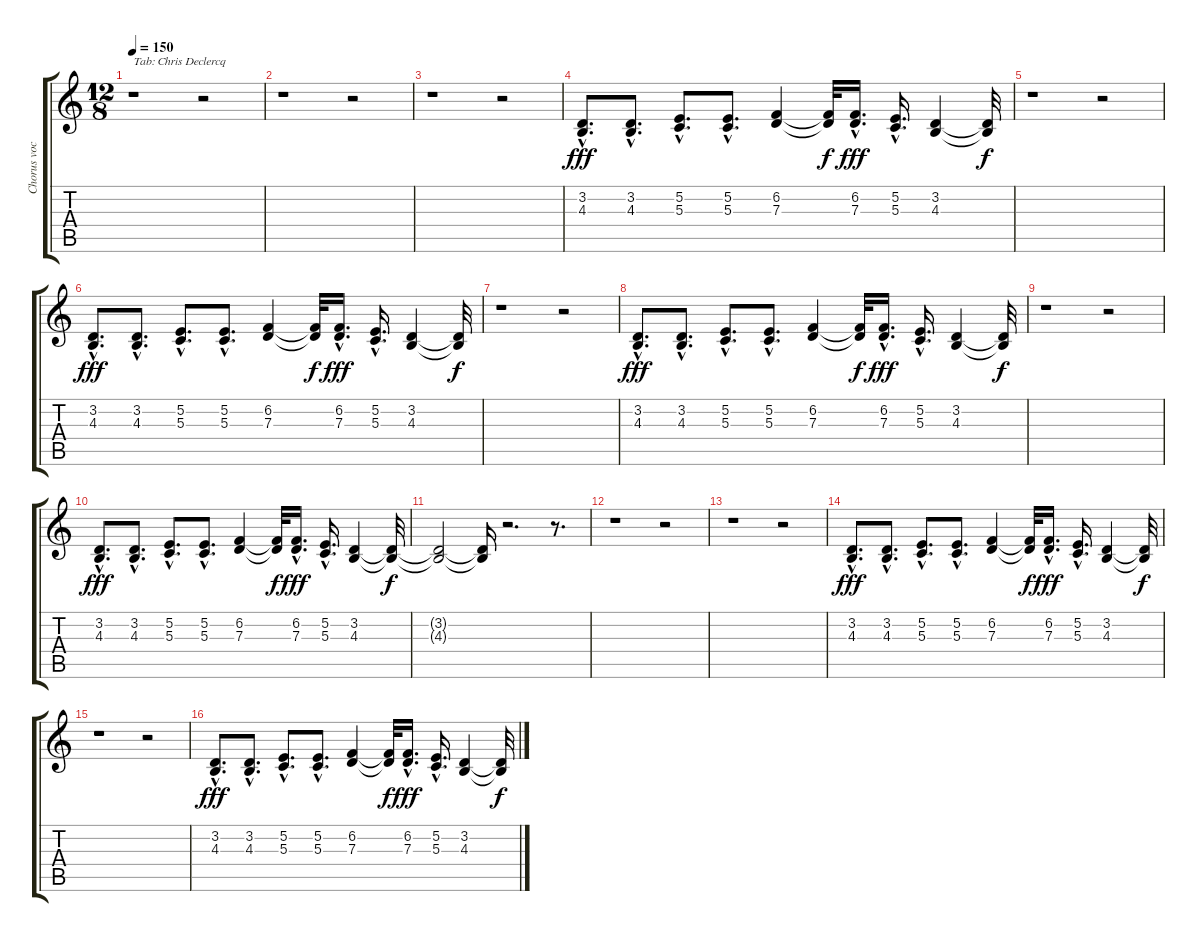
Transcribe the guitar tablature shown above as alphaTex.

\track ("Chorus vocals" "Chorus voc") {instrument pad4choir}
\staff {score tabs}
\tuning (E4 B3 G3 D3 A2 E2) {hide}
\ts (12 8)
\tempo 150
\clef g2
\ks c
r.1{txt "Tab: Chris Declercq" dy fff instrument pad4choir} r.2 |
r.1 r.2 |
r.1 r.2 |
(3.2{hac} 4.3{hac}).8{d} (3.2{hac} 4.3{hac}).8{d} (5.2{hac} 5.3{hac}).8{d} (5.2{hac} 5.3{hac}).8{d} (6.2 7.3).4 (6.2{t} 7.3{t}).32{dy f} (6.2{hac} 7.3{hac}).16{d dy fff} (5.2{hac} 5.3{hac}).16{d} (3.2 4.3).4 (3.2{t} 4.3{t}).32{dy f} |
r.1 r.2 |
(3.2{hac} 4.3{hac}).8{d dy fff} (3.2{hac} 4.3{hac}).8{d} (5.2{hac} 5.3{hac}).8{d} (5.2{hac} 5.3{hac}).8{d} (6.2 7.3).4 (6.2{t} 7.3{t}).32{dy f} (6.2{hac} 7.3{hac}).16{d dy fff} (5.2{hac} 5.3{hac}).16{d} (3.2 4.3).4 (3.2{t} 4.3{t}).32{dy f} |
r.1 r.2 |
(3.2{hac} 4.3{hac}).8{d dy fff} (3.2{hac} 4.3{hac}).8{d} (5.2{hac} 5.3{hac}).8{d} (5.2{hac} 5.3{hac}).8{d} (6.2 7.3).4 (6.2{t} 7.3{t}).32{dy f} (6.2{hac} 7.3{hac}).16{d dy fff} (5.2{hac} 5.3{hac}).16{d} (3.2 4.3).4 (3.2{t} 4.3{t}).32{dy f} |
r.1 r.2 |
(3.2{hac} 4.3{hac}).8{d dy fff} (3.2{hac} 4.3{hac}).8{d} (5.2{hac} 5.3{hac}).8{d} (5.2{hac} 5.3{hac}).8{d} (6.2 7.3).4 (6.2{t} 7.3{t}).32{dy f} (6.2{hac} 7.3{hac}).16{d dy fff} (5.2{hac} 5.3{hac}).16{d} (3.2 4.3).4 (3.2{t} 4.3{t}).32{dy f} |
(3.2{t} 4.3{t}).2 (3.2{t} 4.3{t}).16 r.2{d} r.8{d} |
r.1 r.2 |
r.1 r.2 |
(3.2{hac} 4.3{hac}).8{d dy fff} (3.2{hac} 4.3{hac}).8{d} (5.2{hac} 5.3{hac}).8{d} (5.2{hac} 5.3{hac}).8{d} (6.2 7.3).4 (6.2{t} 7.3{t}).32{dy f} (6.2{hac} 7.3{hac}).16{d dy fff} (5.2{hac} 5.3{hac}).16{d} (3.2 4.3).4 (3.2{t} 4.3{t}).32{dy f} |
r.1 r.2 |
(3.2{hac} 4.3{hac}).8{d dy fff} (3.2{hac} 4.3{hac}).8{d} (5.2{hac} 5.3{hac}).8{d} (5.2{hac} 5.3{hac}).8{d} (6.2 7.3).4 (6.2{t} 7.3{t}).32{dy f} (6.2{hac} 7.3{hac}).16{d dy fff} (5.2{hac} 5.3{hac}).16{d} (3.2 4.3).4 (3.2{t} 4.3{t}).32{dy f}
